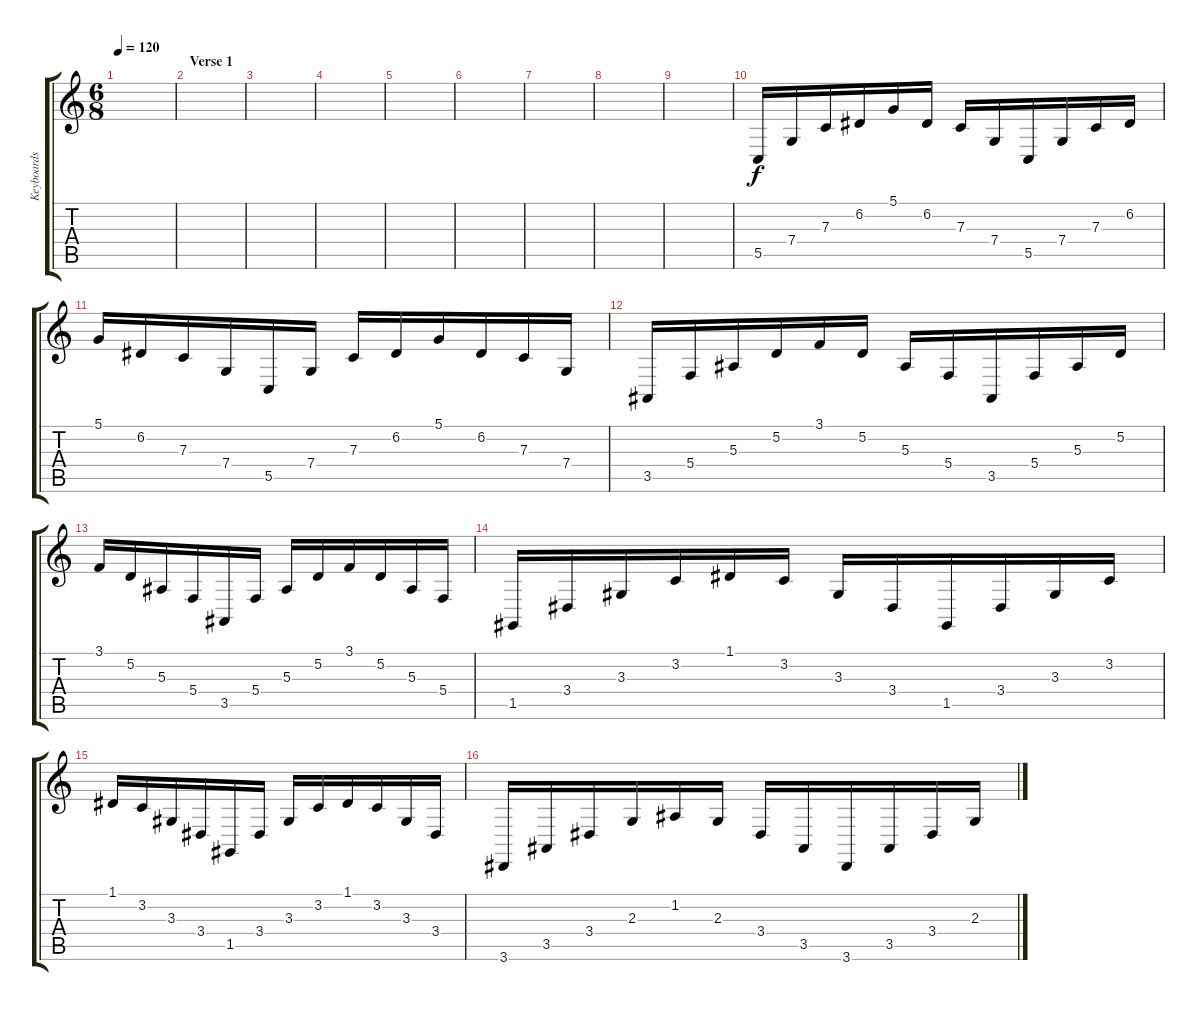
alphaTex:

\track ("Keyboards" "Keyboards") {instrument acousticgrandpiano}
\staff {score tabs}
\tuning (D4 A3 F3 C3 G2 C2) {hide}
\ts (6 8)
\tempo 120
\clef g2
\ks c
|
\section ("" "Verse 1")
|
|
|
|
|
|
|
|
5.5.16{dy f} 7.4.16 7.3.16 6.2.16 5.1.16 6.2.16 7.3.16 7.4.16 5.5.16 7.4.16 7.3.16 6.2.16 |
5.1.16 6.2.16 7.3.16 7.4.16 5.5.16 7.4.16 7.3.16 6.2.16 5.1.16 6.2.16 7.3.16 7.4.16 |
3.5.16 5.4.16 5.3.16 5.2.16 3.1.16 5.2.16 5.3.16 5.4.16 3.5.16 5.4.16 5.3.16 5.2.16 |
3.1.16 5.2.16 5.3.16 5.4.16 3.5.16 5.4.16 5.3.16 5.2.16 3.1.16 5.2.16 5.3.16 5.4.16 |
1.5.16 3.4.16 3.3.16 3.2.16 1.1.16 3.2.16 3.3.16 3.4.16 1.5.16 3.4.16 3.3.16 3.2.16 |
1.1.16 3.2.16 3.3.16 3.4.16 1.5.16 3.4.16 3.3.16 3.2.16 1.1.16 3.2.16 3.3.16 3.4.16 |
3.6.16 3.5.16 3.4.16 2.3.16 1.2.16 2.3.16 3.4.16 3.5.16 3.6.16 3.5.16 3.4.16 2.3.16
